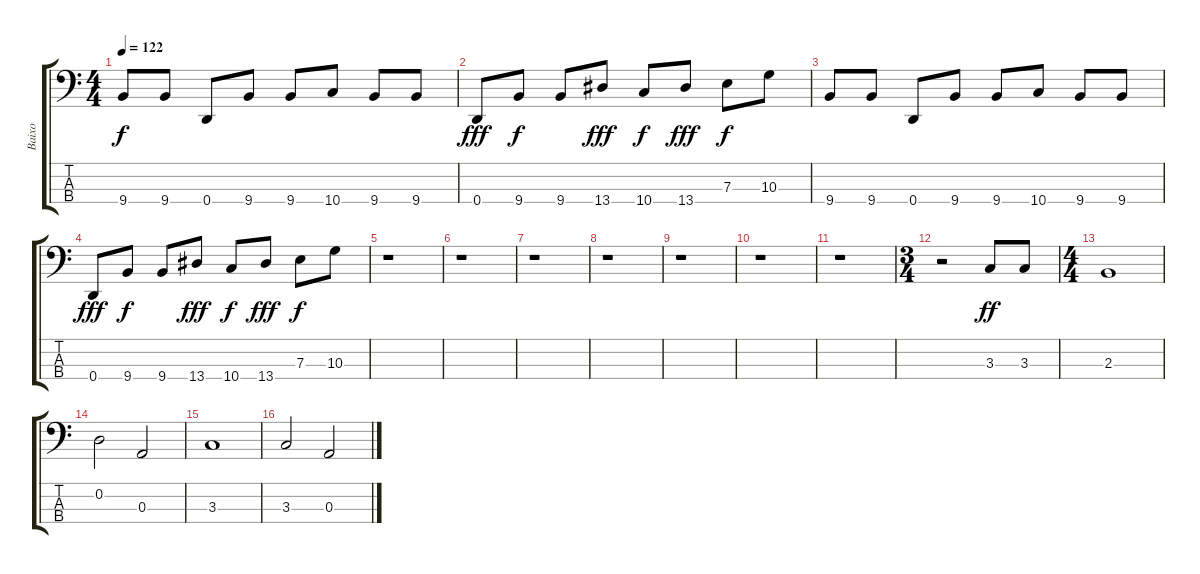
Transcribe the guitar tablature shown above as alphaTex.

\track ("Baixo" "Baixo") {instrument electricbasspick}
\staff {score tabs}
\tuning (G2 D2 A1 D1) {hide}
\ts (4 4)
\tempo 122
\clef f4
\ks c
9.4.8{dy f} 9.4.8 0.4.8 9.4.8 9.4.8 10.4.8 9.4.8 9.4.8 |
0.4.8{dy fff} 9.4.8{dy f} 9.4.8 13.4.8{dy fff} 10.4.8{dy f} 13.4.8{dy fff} 7.3.8{dy f} 10.3.8 |
9.4.8 9.4.8 0.4.8 9.4.8 9.4.8 10.4.8 9.4.8 9.4.8 |
0.4.8{dy fff} 9.4.8{dy f} 9.4.8 13.4.8{dy fff} 10.4.8{dy f} 13.4.8{dy fff} 7.3.8{dy f} 10.3.8 |
r.1 |
r.1 |
r.1 |
r.1 |
r.1 |
r.1 |
r.1 |
\ts (3 4)
r.2 3.3.8{dy ff} 3.3.8 |
\ts (4 4)
2.3.1 |
0.2.2 0.3.2 |
3.3.1 |
3.3.2 0.3.2
